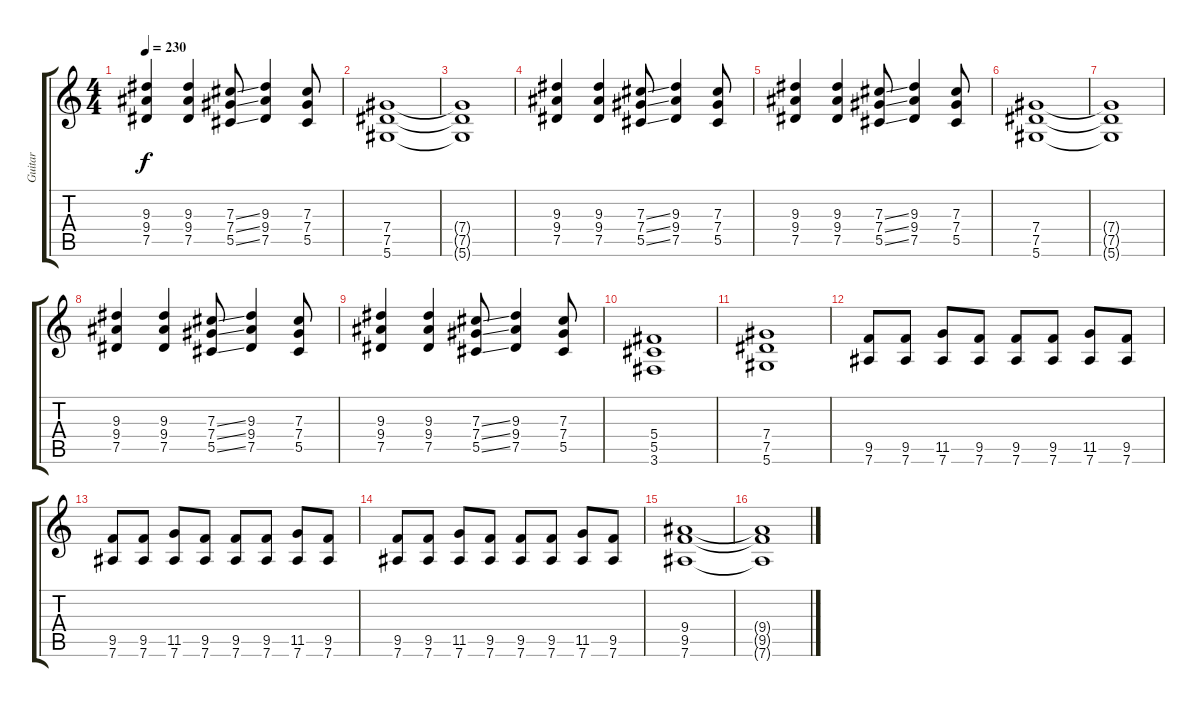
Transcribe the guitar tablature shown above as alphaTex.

\track ("Guitar" "Guitar") {instrument distortionguitar}
\staff {score tabs}
\tuning (Eb4 Bb3 Gb3 Db3 Ab2 Eb2) {hide}
\ts (4 4)
\tempo 230
\clef g2
\ks c
(9.3 9.4 7.5).4{dy f} (9.3 9.4 7.5).4 (7.3{ss} 7.4{ss} 5.5{ss}).8 (9.3 9.4 7.5).4 (7.3 7.4 5.5).8 |
(7.4 7.5 5.6).1 |
(7.4{t} 7.5{t} 5.6{t}).1 |
(9.3 9.4 7.5).4 (9.3 9.4 7.5).4 (7.3{ss} 7.4{ss} 5.5{ss}).8 (9.3 9.4 7.5).4 (7.3 7.4 5.5).8 |
(9.3 9.4 7.5).4 (9.3 9.4 7.5).4 (7.3{ss} 7.4{ss} 5.5{ss}).8 (9.3 9.4 7.5).4 (7.3 7.4 5.5).8 |
(7.4 7.5 5.6).1 |
(7.4{t} 7.5{t} 5.6{t}).1 |
(9.3 9.4 7.5).4 (9.3 9.4 7.5).4 (7.3{ss} 7.4{ss} 5.5{ss}).8 (9.3 9.4 7.5).4 (7.3 7.4 5.5).8 |
(9.3 9.4 7.5).4 (9.3 9.4 7.5).4 (7.3{ss} 7.4{ss} 5.5{ss}).8 (9.3 9.4 7.5).4 (7.3 7.4 5.5).8 |
(5.4 5.5 3.6).1 |
(7.4 7.5 5.6).1 |
(9.5 7.6).8 (9.5 7.6).8 (11.5 7.6).8 (9.5 7.6).8 (9.5 7.6).8 (9.5 7.6).8 (11.5 7.6).8 (9.5 7.6).8 |
(9.5 7.6).8 (9.5 7.6).8 (11.5 7.6).8 (9.5 7.6).8 (9.5 7.6).8 (9.5 7.6).8 (11.5 7.6).8 (9.5 7.6).8 |
(9.5 7.6).8 (9.5 7.6).8 (11.5 7.6).8 (9.5 7.6).8 (9.5 7.6).8 (9.5 7.6).8 (11.5 7.6).8 (9.5 7.6).8 |
(9.4 9.5 7.6).1 |
(9.4{t} 9.5{t} 7.6{t}).1
